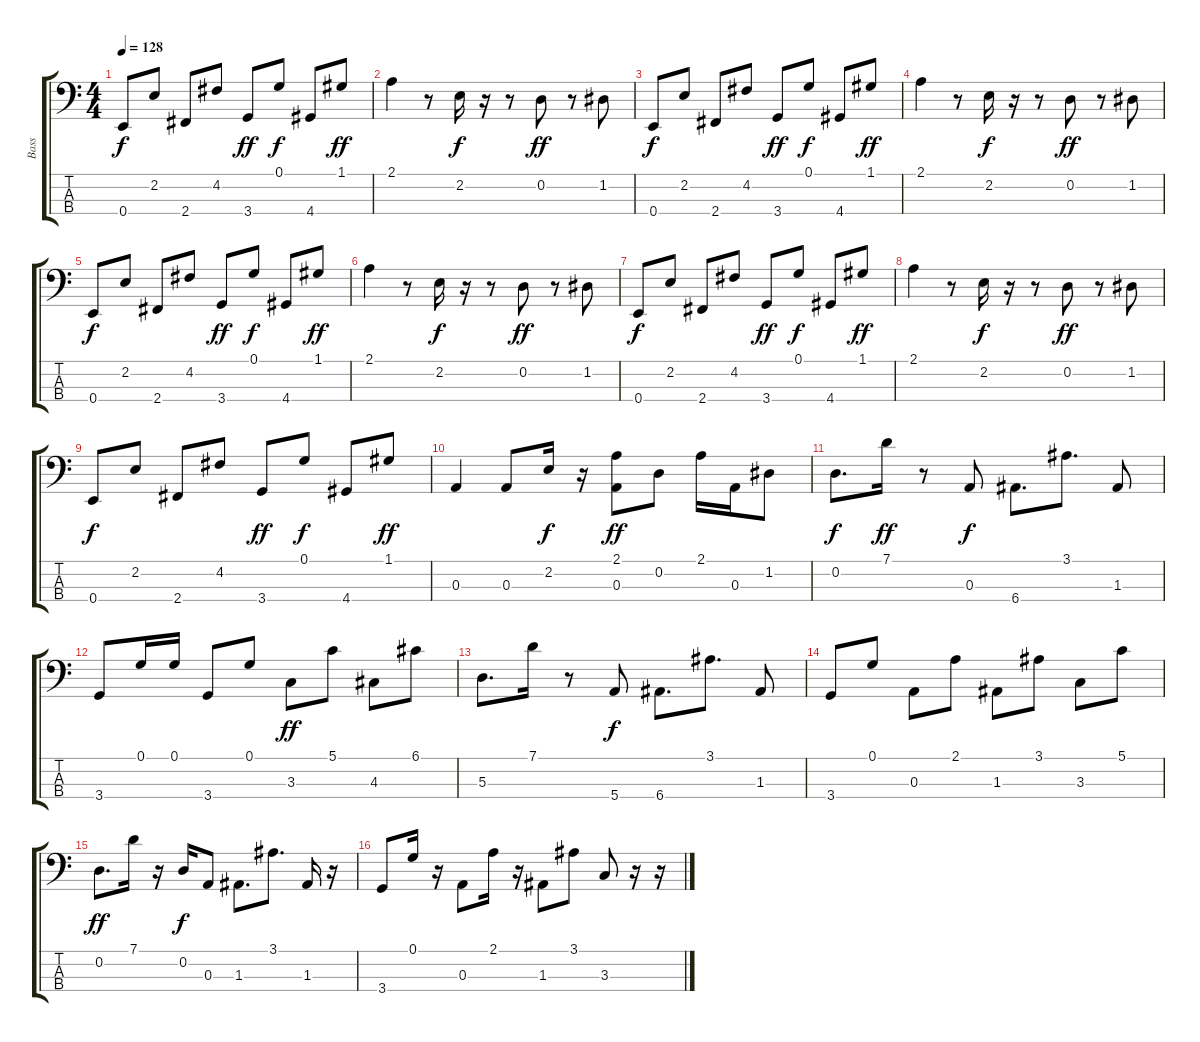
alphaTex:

\track ("Bass           " "Bass      ") {instrument electricbassfinger}
\staff {score tabs}
\tuning (G2 D2 A1 E1) {hide}
\ts (4 4)
\tempo 128
\clef f4
\ks c
0.4.8{dy f} 2.2.8 2.4.8 4.2.8 3.4.8{dy ff} 0.1.8{dy f} 4.4.8 1.1.8{dy ff} |
2.1.4 r.8 2.2.16{dy f} r.16 r.8 0.2.8{dy ff} r.8 1.2.8 |
0.4.8{dy f} 2.2.8 2.4.8 4.2.8 3.4.8{dy ff} 0.1.8{dy f} 4.4.8 1.1.8{dy ff} |
2.1.4 r.8 2.2.16{dy f} r.16 r.8 0.2.8{dy ff} r.8 1.2.8 |
0.4.8{dy f} 2.2.8 2.4.8 4.2.8 3.4.8{dy ff} 0.1.8{dy f} 4.4.8 1.1.8{dy ff} |
2.1.4 r.8 2.2.16{dy f} r.16 r.8 0.2.8{dy ff} r.8 1.2.8 |
0.4.8{dy f} 2.2.8 2.4.8 4.2.8 3.4.8{dy ff} 0.1.8{dy f} 4.4.8 1.1.8{dy ff} |
2.1.4 r.8 2.2.16{dy f} r.16 r.8 0.2.8{dy ff} r.8 1.2.8 |
0.4.8{dy f} 2.2.8 2.4.8 4.2.8 3.4.8{dy ff} 0.1.8{dy f} 4.4.8 1.1.8{dy ff} |
0.3.4 0.3.8 2.2.16{dy f} r.16 (2.1 0.3).8{dy ff} 0.2.8 2.1.16 0.3.16 1.2.8 |
0.2.8{d dy f} 7.1.16{dy ff} r.8 0.3.8{dy f} 6.4.8{d} 3.1.8{d} 1.3.8 |
3.4.8 0.1.16 0.1.16 3.4.8 0.1.8 3.3.8{dy ff} 5.1.8 4.3.8 6.1.8 |
5.3.8{d} 7.1.16 r.8 5.4.8{dy f} 6.4.8{d} 3.1.8{d} 1.3.8 |
3.4.8 0.1.8 0.3.8 2.1.8 1.3.8 3.1.8 3.3.8 5.1.8 |
0.2.8{d dy ff} 7.1.16 r.16 0.2.16{dy f} 0.3.8 1.3.8{d} 3.1.8{d} 1.3.16 r.16 |
3.4.8 0.1.16 r.16 0.3.8 2.1.16 r.16 1.3.8 3.1.8 3.3.8 r.16 r.16
